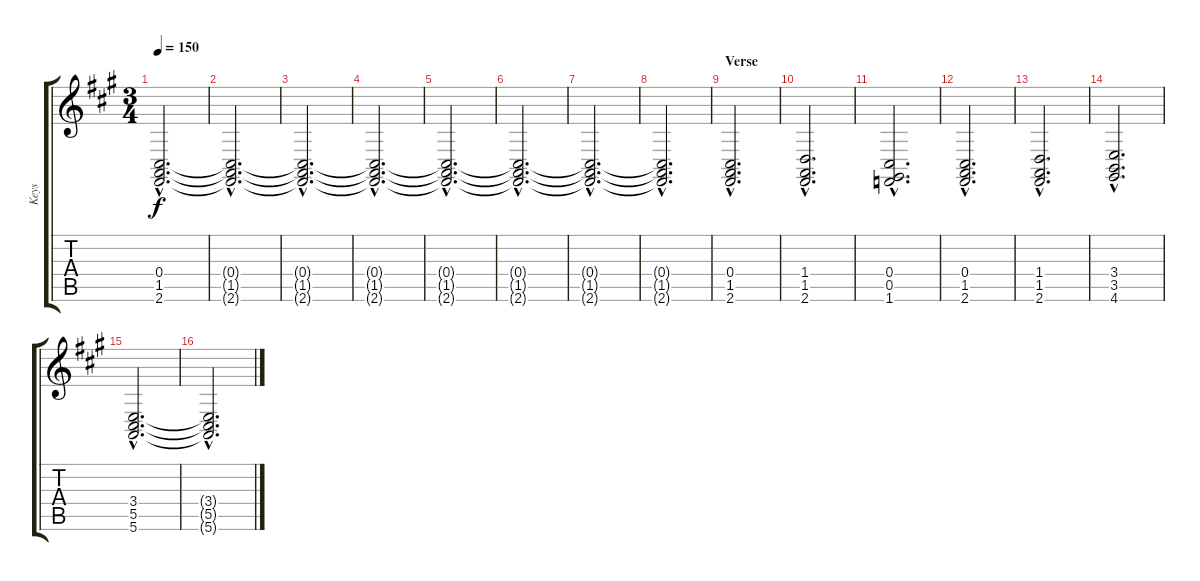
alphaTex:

\track ("Keys" "Keys") {instrument stringensemble1}
\staff {score tabs}
\tuning (E4 B3 G3 Db3 Ab2 E2) {hide}
\ts (3 4)
\tempo 150
\clef g2
\ks f#minor
(0.4{hac} 1.5{hac} 2.6{hac}).2{d dy f instrument stringensemble1} |
(0.4{hac t} 1.5{hac t} 2.6{hac t}).2{d} |
(0.4{hac t} 1.5{hac t} 2.6{hac t}).2{d} |
(0.4{hac t} 1.5{hac t} 2.6{hac t}).2{d} |
(0.4{hac t} 1.5{hac t} 2.6{hac t}).2{d} |
(0.4{hac t} 1.5{hac t} 2.6{hac t}).2{d} |
(0.4{hac t} 1.5{hac t} 2.6{hac t}).2{d} |
(0.4{hac t} 1.5{hac t} 2.6{hac t}).2{d} |
\section ("" "Verse")
(0.4{hac} 1.5{hac} 2.6{hac}).2{d} |
(1.4{hac} 1.5{hac} 2.6{hac}).2{d} |
(0.4{hac} 0.5{hac} 1.6{hac}).2{d} |
(0.4{hac} 1.5{hac} 2.6{hac}).2{d} |
(1.4{hac} 1.5{hac} 2.6{hac}).2{d} |
(3.4{hac} 3.5{hac} 4.6{hac}).2{d} |
(3.4{hac} 5.5{hac} 5.6{hac}).2{d} |
(3.4{hac t} 5.5{hac t} 5.6{hac t}).2{d}
